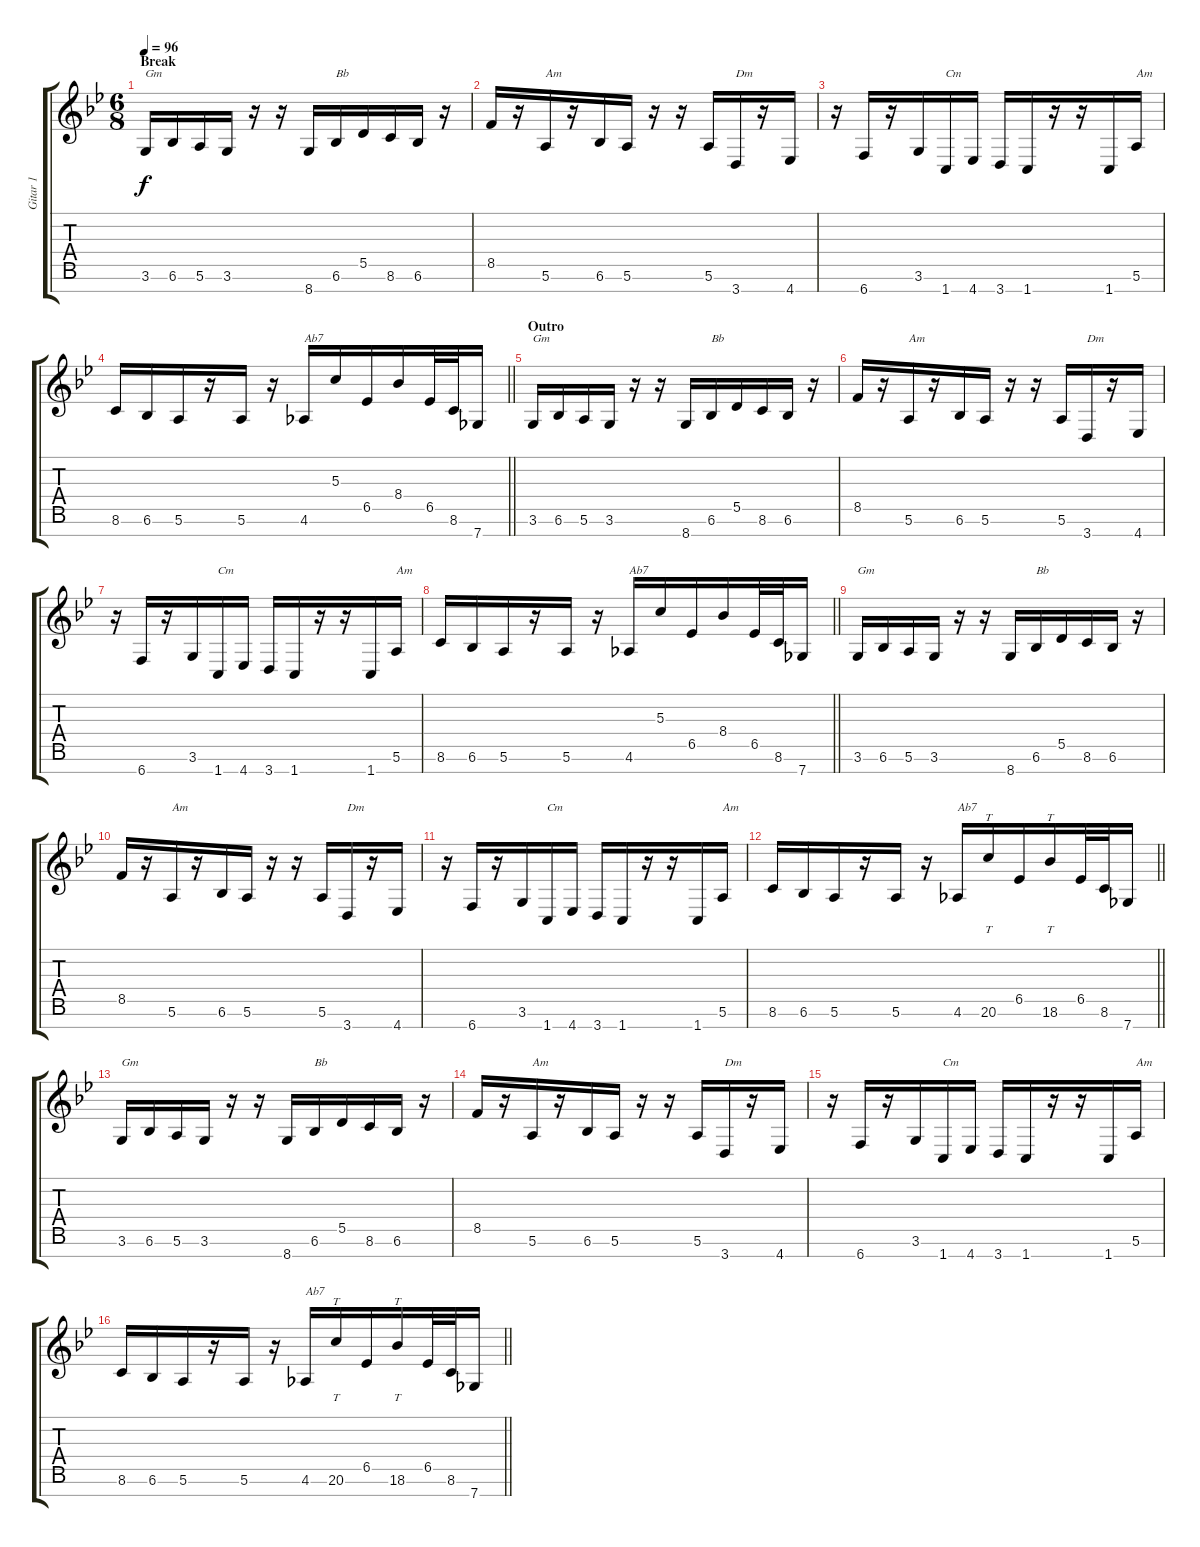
\track ("Gitar 1" "Gitar 1") {instrument electricguitarmuted}
\staff {score tabs}
\tuning (E4 B3 G3 D3 A2 E2 B1) {hide}
\ts (6 8)
\section ("" "Break")
\tempo 96
\clef g2
\ks gminor
3.6.16{txt "Gm" dy f} 6.6.16 5.6.16 3.6.16 r.16 r.16 8.7.16 6.6.16{txt "Bb"} 5.5.16 8.6.16 6.6.16 r.16 |
8.5.16 r.16 5.6.16{txt "Am"} r.16 6.6.16 5.6.16 r.16 r.16 5.6.16 3.7.16{txt "Dm"} r.16 4.7.16 |
r.16 6.7.16 r.16 3.6.16 1.7.16{txt "Cm"} 4.7.16 3.7.16 1.7.16 r.16 r.16 1.7.16 5.6.16{txt "Am"} |
\barLineRight lightlight
8.6.16 6.6.16 5.6.16 r.16 5.6.16 r.16 4.6.16{txt "Ab7"} 5.3.16 6.5.16 8.4.16 6.5.32 8.6.32 7.7.16 |
\section ("" "Outro")
3.6.16{txt "Gm" volume 8} 6.6.16 5.6.16 3.6.16 r.16 r.16 8.7.16 6.6.16{txt "Bb"} 5.5.16 8.6.16 6.6.16 r.16 |
8.5.16 r.16 5.6.16{txt "Am"} r.16 6.6.16 5.6.16 r.16 r.16 5.6.16 3.7.16{txt "Dm"} r.16 4.7.16 |
r.16 6.7.16 r.16 3.6.16 1.7.16{txt "Cm"} 4.7.16 3.7.16 1.7.16 r.16 r.16 1.7.16 5.6.16{txt "Am"} |
\barLineRight lightlight
8.6.16 6.6.16 5.6.16 r.16 5.6.16 r.16 4.6.16{txt "Ab7"} 5.3.16 6.5.16 8.4.16 6.5.32 8.6.32 7.7.16 |
3.6.16{txt "Gm"} 6.6.16 5.6.16 3.6.16 r.16 r.16 8.7.16 6.6.16{txt "Bb"} 5.5.16 8.6.16 6.6.16 r.16 |
8.5.16 r.16 5.6.16{txt "Am"} r.16 6.6.16 5.6.16 r.16 r.16 5.6.16 3.7.16{txt "Dm"} r.16 4.7.16 |
r.16 6.7.16 r.16 3.6.16 1.7.16{txt "Cm"} 4.7.16 3.7.16 1.7.16 r.16 r.16 1.7.16 5.6.16{txt "Am"} |
\barLineRight lightlight
8.6.16 6.6.16 5.6.16 r.16 5.6.16 r.16 4.6.16{txt "Ab7"} 20.6.16{tt} 6.5.16 18.6.16{tt} 6.5.32 8.6.32 7.7.16 |
3.6.16{txt "Gm" volume 0} 6.6.16 5.6.16 3.6.16 r.16 r.16 8.7.16 6.6.16{txt "Bb"} 5.5.16 8.6.16 6.6.16 r.16 |
8.5.16 r.16 5.6.16{txt "Am"} r.16 6.6.16 5.6.16 r.16 r.16 5.6.16 3.7.16{txt "Dm"} r.16 4.7.16 |
r.16 6.7.16 r.16 3.6.16 1.7.16{txt "Cm"} 4.7.16 3.7.16 1.7.16 r.16 r.16 1.7.16 5.6.16{txt "Am"} |
\barLineRight lightlight
8.6.16 6.6.16 5.6.16 r.16 5.6.16 r.16 4.6.16{txt "Ab7"} 20.6.16{tt} 6.5.16 18.6.16{tt} 6.5.32 8.6.32 7.7.16
